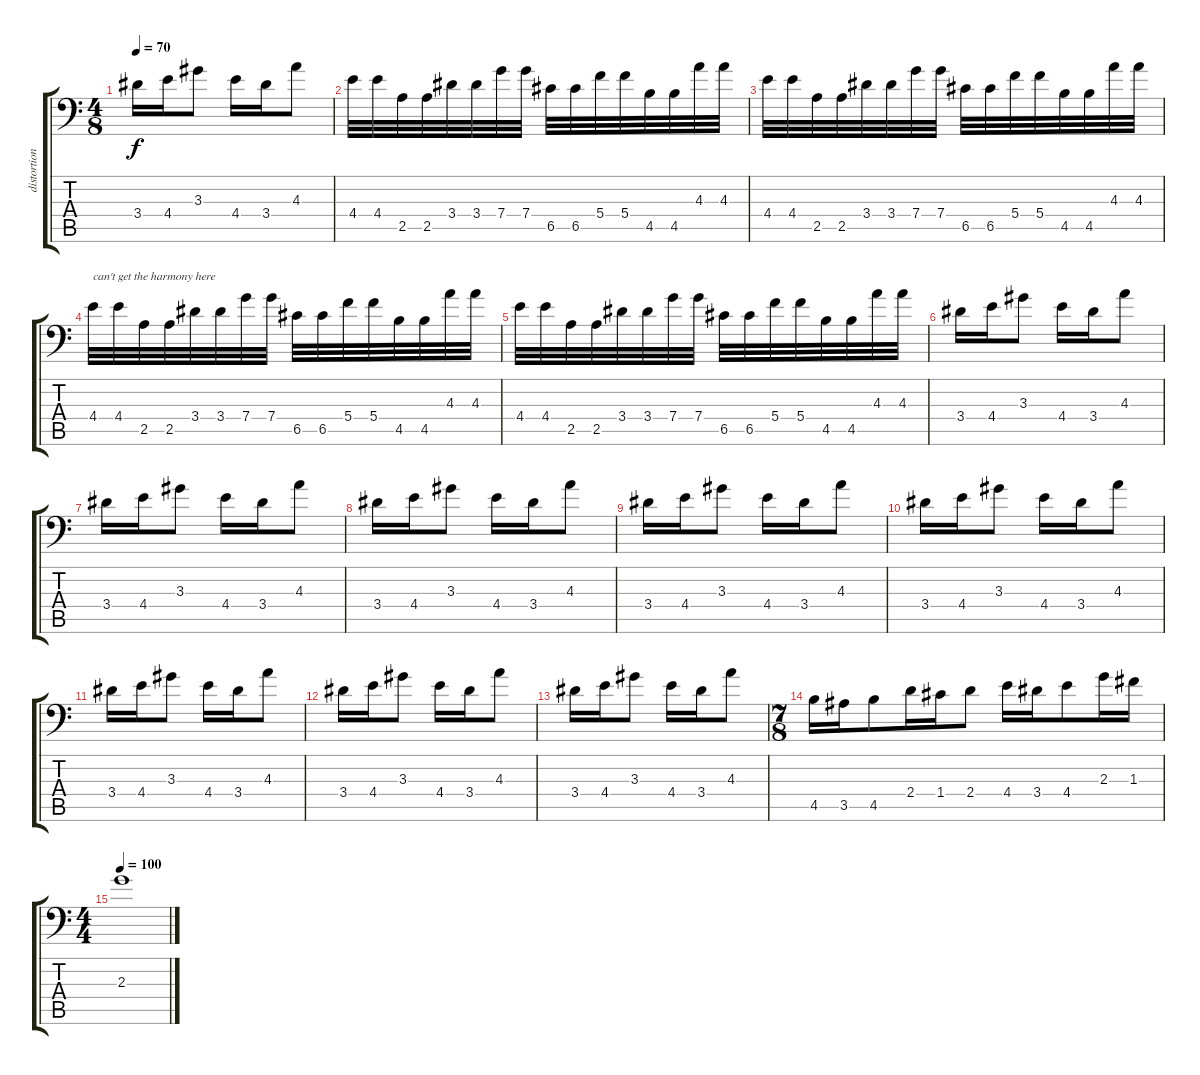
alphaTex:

\track ("distortion 1" "distortion") {instrument distortionguitar}
\staff {score tabs}
\tuning (D4 A3 F3 C3 G2 Bb1) {hide}
\ts (4 8)
\tempo 70
\clef f4
\ks c
3.4.16{dy f} 4.4.16 3.3.8 4.4.16 3.4.16 4.3.8 |
4.4.32 4.4.32 2.5.32 2.5.32 3.4.32 3.4.32 7.4.32 7.4.32 6.5.32 6.5.32 5.4.32 5.4.32 4.5.32 4.5.32 4.3.32 4.3.32 |
4.4.32 4.4.32 2.5.32 2.5.32 3.4.32 3.4.32 7.4.32 7.4.32 6.5.32 6.5.32 5.4.32 5.4.32 4.5.32 4.5.32 4.3.32 4.3.32 |
4.4.32{txt "can't get the harmony here"} 4.4.32 2.5.32 2.5.32 3.4.32 3.4.32 7.4.32 7.4.32 6.5.32 6.5.32 5.4.32 5.4.32 4.5.32 4.5.32 4.3.32 4.3.32 |
4.4.32 4.4.32 2.5.32 2.5.32 3.4.32 3.4.32 7.4.32 7.4.32 6.5.32 6.5.32 5.4.32 5.4.32 4.5.32 4.5.32 4.3.32 4.3.32 |
3.4.16 4.4.16 3.3.8 4.4.16 3.4.16 4.3.8 |
3.4.16 4.4.16 3.3.8 4.4.16 3.4.16 4.3.8 |
3.4.16 4.4.16 3.3.8 4.4.16 3.4.16 4.3.8 |
3.4.16 4.4.16 3.3.8 4.4.16 3.4.16 4.3.8 |
3.4.16 4.4.16 3.3.8 4.4.16 3.4.16 4.3.8 |
3.4.16 4.4.16 3.3.8 4.4.16 3.4.16 4.3.8 |
3.4.16 4.4.16 3.3.8 4.4.16 3.4.16 4.3.8 |
3.4.16 4.4.16 3.3.8 4.4.16 3.4.16 4.3.8 |
\ts (7 8)
4.5.16 3.5.16 4.5.8 2.4.16 1.4.16 2.4.8 4.4.16 3.4.16 4.4.8 2.3.16 1.3.16 |
\ts (4 4)
\tempo 100
2.3.1
